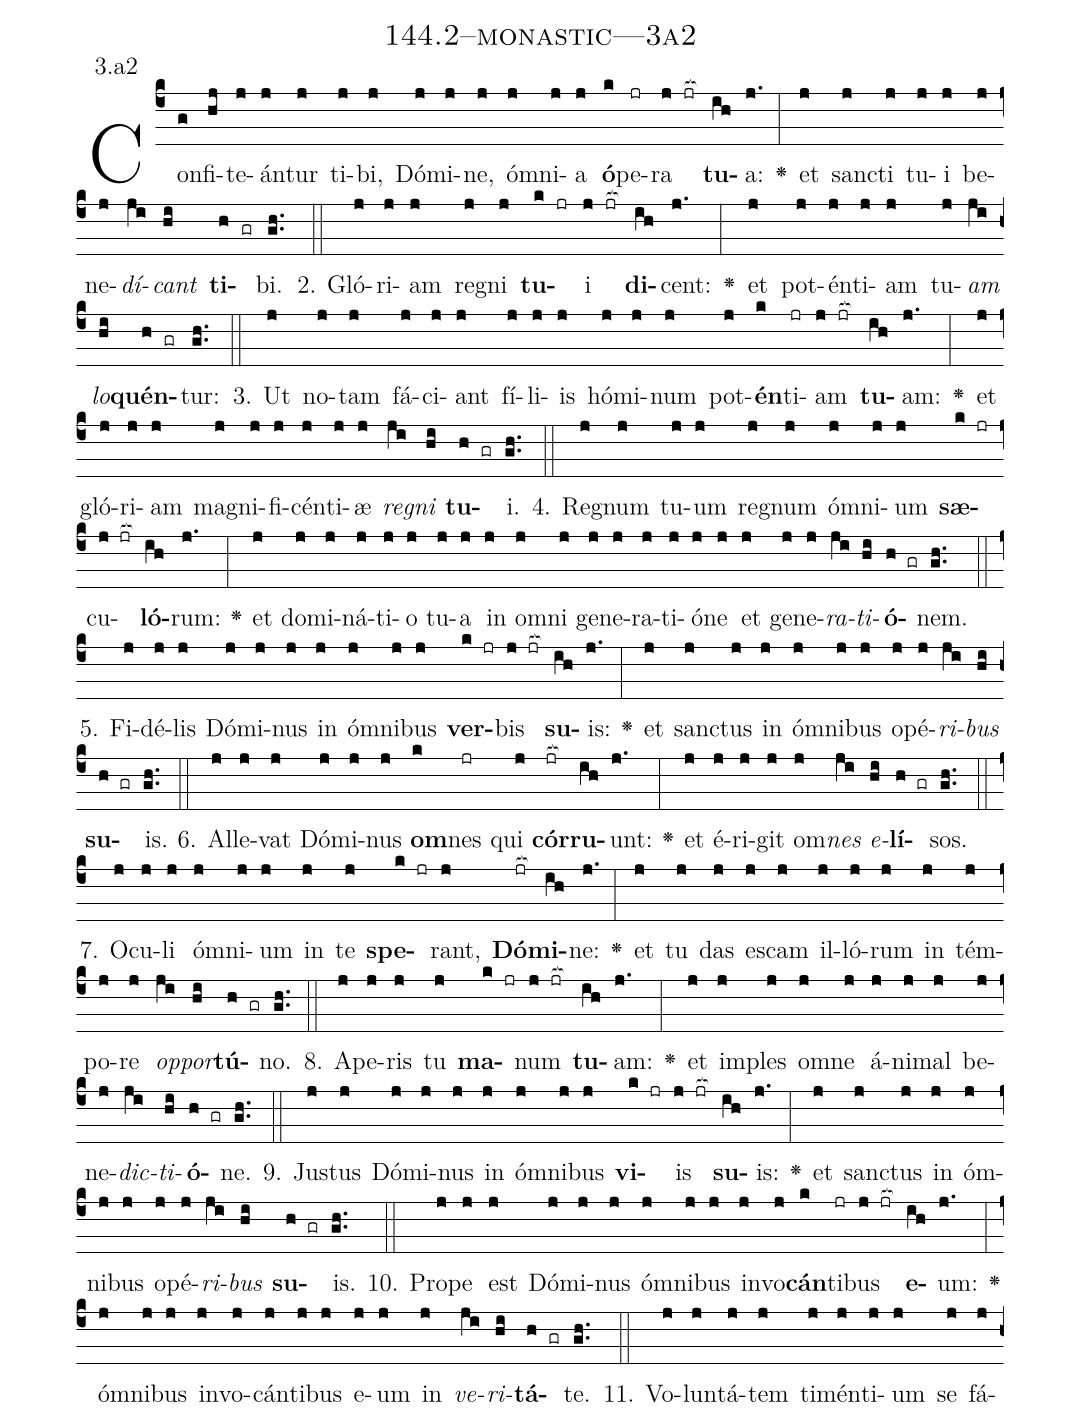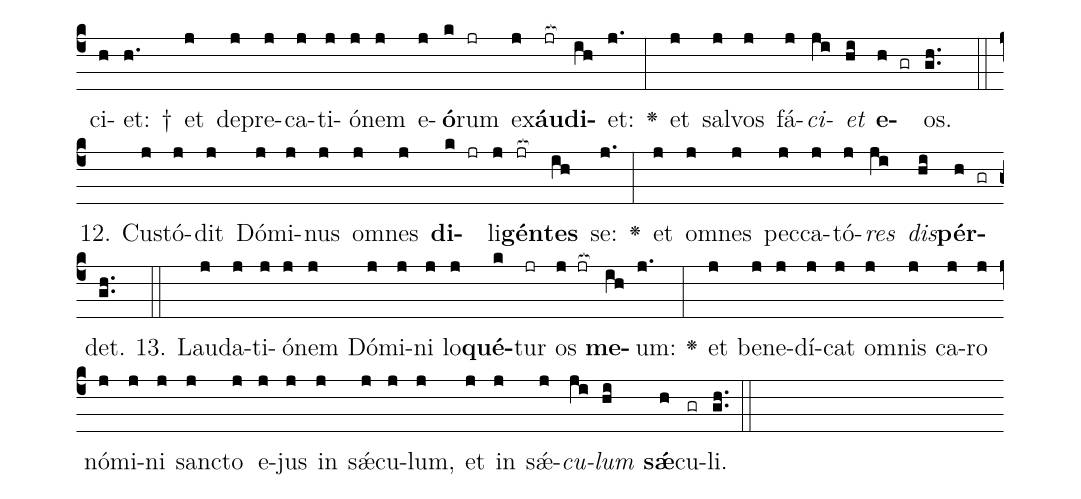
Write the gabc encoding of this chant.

name: 144.2--monastic---3a2;
annotation: 3.a2;
%%
(c4)Con(g)fi(hj)te(j)án(j)tur(j) ti(j)bi,(j) Dó(j)mi(j)ne,(j) óm(j)ni(j)a(j) <b>ó</b>(k)pe(jr)ra(j jr[ocb:1{]) <b>tu</b>(ih[ocb:0}])a:(j.) <v>\greheightstar</v>(:) et(j) sanc(j)ti(j) tu(j)i(j) be(j)ne(j)<i>dí</i>(ji)<i>cant</i>(hi) <b>ti</b>(h gr)bi.(gh..) (::)
2. Gló(j)ri(j)am(j) re(j)gni(j) <b>tu</b>(k jr)i(j jr[ocb:1{]) <b>di</b>(ih[ocb:0}])cent:(j.) <v>\greheightstar</v>(:) et(j) pot(j)én(j)ti(j)am(j) tu(j)<i>am</i>(ji) <i>lo</i>(hi)<b>quén</b>(h gr)tur:(gh..) (::)
3. Ut(j) no(j)tam(j) fá(j)ci(j)ant(j) fí(j)li(j)is(j) hó(j)mi(j)num(j) pot(j)<b>én</b>(k)ti(jr)am(j jr[ocb:1{]) <b>tu</b>(ih[ocb:0}])am:(j.) <v>\greheightstar</v>(:) et(j) gló(j)ri(j)am(j) ma(j)gni(j)fi(j)cén(j)ti(j)æ(j) <i>re</i>(ji)<i>gni</i>(hi) <b>tu</b>(h gr)i.(gh..) (::)
4. Re(j)gnum(j) tu(j)um(j) re(j)gnum(j) óm(j)ni(j)um(j) <b>sæ</b>(k jr)cu(j jr[ocb:1{])<b>ló</b>(ih[ocb:0}])rum:(j.) <v>\greheightstar</v>(:) et(j) do(j)mi(j)ná(j)ti(j)o(j) tu(j)a(j) in(j) om(j)ni(j) ge(j)ne(j)ra(j)ti(j)ó(j)ne(j) et(j) ge(j)ne(j)<i>ra</i>(ji)<i>ti</i>(hi)<b>ó</b>(h gr)nem.(gh..) (::)
5. Fi(j)dé(j)lis(j) Dó(j)mi(j)nus(j) in(j) óm(j)ni(j)bus(j) <b>ver</b>(k jr)bis(j jr[ocb:1{]) <b>su</b>(ih[ocb:0}])is:(j.) <v>\greheightstar</v>(:) et(j) sanc(j)tus(j) in(j) óm(j)ni(j)bus(j) o(j)pé(j)<i>ri</i>(ji)<i>bus</i>(hi) <b>su</b>(h gr)is.(gh..) (::)
6. Al(j)le(j)vat(j) Dó(j)mi(j)nus(j) <b>om</b>(k)nes(jr) qui(j) <b>cór</b>(jr[ocb:1{])<b>ru</b>(ih[ocb:0}])unt:(j.) <v>\greheightstar</v>(:) et(j) é(j)ri(j)git(j) om(j)<i>nes</i>(ji) <i>e</i>(hi)<b>lí</b>(h gr)sos.(gh..) (::)
7. O(j)cu(j)li(j) óm(j)ni(j)um(j) in(j) te(j) <b>spe</b>(k jr)rant,(j) <b>Dó</b>(jr[ocb:1{])<b>mi</b>(ih[ocb:0}])ne:(j.) <v>\greheightstar</v>(:) et(j) tu(j) das(j) es(j)cam(j) il(j)ló(j)rum(j) in(j) tém(j)po(j)re(j) <i>op</i>(ji)<i>por</i>(hi)<b>tú</b>(h gr)no.(gh..) (::)
8. A(j)pe(j)ris(j) tu(j) <b>ma</b>(k jr)num(j jr[ocb:1{]) <b>tu</b>(ih[ocb:0}])am:(j.) <v>\greheightstar</v>(:) et(j) im(j)ples(j) om(j)ne(j) á(j)ni(j)mal(j) be(j)ne(j)<i>dic</i>(ji)<i>ti</i>(hi)<b>ó</b>(h gr)ne.(gh..) (::)
9. Jus(j)tus(j) Dó(j)mi(j)nus(j) in(j) óm(j)ni(j)bus(j) <b>vi</b>(k jr)is(j jr[ocb:1{]) <b>su</b>(ih[ocb:0}])is:(j.) <v>\greheightstar</v>(:) et(j) sanc(j)tus(j) in(j) óm(j)ni(j)bus(j) o(j)pé(j)<i>ri</i>(ji)<i>bus</i>(hi) <b>su</b>(h gr)is.(gh..) (::)
10. Pro(j)pe(j) est(j) Dó(j)mi(j)nus(j) óm(j)ni(j)bus(j) in(j)vo(j)<b>cán</b>(k)ti(jr)bus(j jr[ocb:1{]) <b>e</b>(ih[ocb:0}])um:(j.) <v>\greheightstar</v>(:) óm(j)ni(j)bus(j) in(j)vo(j)cán(j)ti(j)bus(j) e(j)um(j) in(j) <i>ve</i>(ji)<i>ri</i>(hi)<b>tá</b>(h gr)te.(gh..) (::)
11. Vo(j)lun(j)tá(j)tem(j) ti(j)mén(j)ti(j)um(j) se(j) fá(j)ci(h)et: †(h.) et(j) de(j)pre(j)ca(j)ti(j)ó(j)nem(j) e(j)<b>ó</b>(k)rum(jr) ex(j)<b>áu</b>(jr[ocb:1{])<b>di</b>(ih[ocb:0}])et:(j.) <v>\greheightstar</v>(:) et(j) sal(j)vos(j) fá(j)<i>ci</i>(ji)<i>et</i>(hi) <b>e</b>(h gr)os.(gh..) (::)
12. Cus(j)tó(j)dit(j) Dó(j)mi(j)nus(j) om(j)nes(j) <b>di</b>(k jr)li(j)<b>gén</b>(jr[ocb:1{])<b>tes</b>(ih[ocb:0}]) se:(j.) <v>\greheightstar</v>(:) et(j) om(j)nes(j) pec(j)ca(j)tó(j)<i>res</i>(ji) <i>dis</i>(hi)<b>pér</b>(h gr)det.(gh..) (::)
13. Lau(j)da(j)ti(j)ó(j)nem(j) Dó(j)mi(j)ni(j) lo(j)<b>qué</b>(k)tur(jr) os(j jr[ocb:1{]) <b>me</b>(ih[ocb:0}])um:(j.) <v>\greheightstar</v>(:) et(j) be(j)ne(j)dí(j)cat(j) om(j)nis(j) ca(j)ro(j) nó(j)mi(j)ni(j) sanc(j)to(j) e(j)jus(j) in(j) sǽ(j)cu(j)lum,(j) et(j) in(j) sǽ(j)<i>cu</i>(ji)<i>lum</i>(hi) <b>sǽ</b>(h)cu(gr)li.(gh..) (::)
